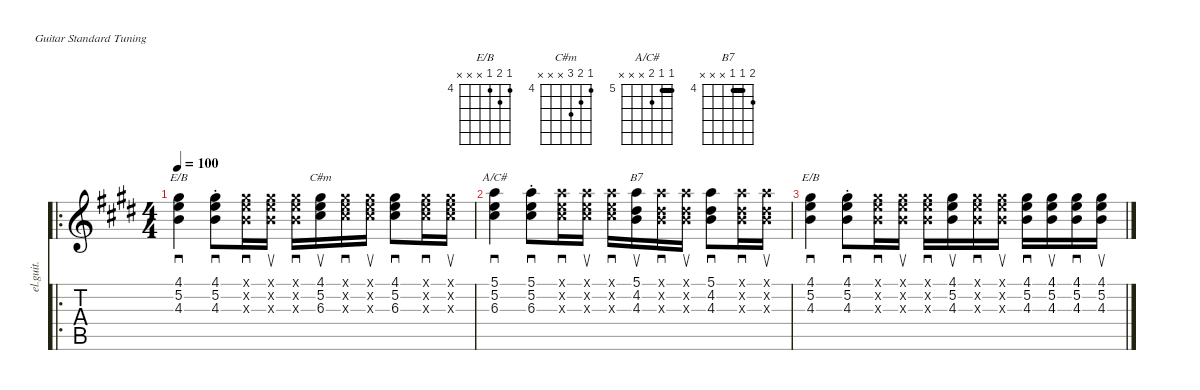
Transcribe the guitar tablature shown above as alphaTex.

\defaultSystemsLayout 4
\hideDynamics
\bracketExtendMode nobrackets
\track ("Clean Guitar" "el.guit.") {defaultSystemsLayout 5 instrument electricguitarclean}
\staff {score tabs}
\tuning (E4 B3 G3 D3 A2 E2)
\chord ("E/B" 4 5 4 x x x) {firstfret 4 showfingering false}
\chord ("C#m" 4 5 6 x x x) {firstfret 4 showfingering false}
\chord ("A/C#" 5 5 6 x x x) {firstfret 5 showfingering false barre 5}
\chord ("B7" 5 4 4 x x x) {firstfret 4 showfingering false barre 4}
\ro
\ts (4 4)
\beaming (8 2 2 2 2)
\tempo 100
\clef g2
\ks e
(4.3{acc forcenatural} 5.2{acc forcenatural} 4.1{acc #}).4{sd ch "E/B" dy mf instrument electricguitarclean beam Down} (4.1{acc #} 5.2{acc forcenatural} 4.3{st acc forcenatural}).8{sd beam Down} (4.3{x acc forcenatural} 5.2{x acc forcenatural} 4.1{x acc #}).16{sd beam Down} (4.1{x acc #} 5.2{x acc forcenatural} 4.3{x acc forcenatural}).16{su beam Down} (4.3{x acc forcenatural} 5.2{x acc forcenatural} 4.1{x acc #}).16{sd beam Down} (6.3{acc #} 5.2{acc forcenatural} 4.1{acc #}).16{su ch "C#m" beam Down} (4.1{x acc #} 5.2{x acc forcenatural} 6.3{x acc #}).16{sd beam Down} (6.3{x acc #} 5.2{x acc forcenatural} 4.1{x acc #}).16{su beam Down} (4.1{acc #} 5.2{acc forcenatural} 6.3{acc #}).8{sd beam Down} (6.3{x acc #} 5.2{x acc forcenatural} 4.1{x acc #}).16{sd beam Down} (4.1{x acc #} 5.2{x acc forcenatural} 6.3{x acc #}).16{su beam Down} |
(6.3{acc #} 5.2{acc forcenatural} 5.1{acc forcenatural}).4{sd ch "A/C#" beam Down} (6.3{acc #} 5.2{acc forcenatural} 5.1{st acc forcenatural}).8{sd beam Down} (5.1{x acc forcenatural} 5.2{x acc forcenatural} 6.3{x acc #}).16{sd beam Down} (6.3{x acc #} 5.2{x acc forcenatural} 5.1{x acc forcenatural}).16{su beam Down} (5.1{x acc forcenatural} 5.2{x acc forcenatural} 6.3{x acc #}).16{sd beam Down} (4.3{acc forcenatural} 4.2{acc #} 5.1{acc forcenatural}).16{su ch "B7" beam Down} (4.3{x acc forcenatural} 4.2{x acc #} 5.1{x acc forcenatural}).16{sd beam Down} (5.1{x acc forcenatural} 4.2{x acc #} 4.3{x acc forcenatural}).16{su beam Down} (5.1{acc forcenatural} 4.2{acc #} 4.3{acc forcenatural}).8{sd beam Down} (4.3{x acc forcenatural} 4.2{x acc #} 5.1{x acc forcenatural}).16{sd beam Down} (5.1{x acc forcenatural} 4.2{x acc #} 4.3{x acc forcenatural}).16{su beam Down} |
(4.3{acc forcenatural} 5.2{acc forcenatural} 4.1{acc #}).4{sd ch "E/B" beam Down} (4.3{acc forcenatural} 5.2{acc forcenatural} 4.1{st acc #}).8{sd beam Down} (4.1{x acc #} 5.2{x acc forcenatural} 4.3{x acc forcenatural}).16{sd beam Down} (4.3{x acc forcenatural} 5.2{x acc forcenatural} 4.1{x acc #}).16{su beam Down} (4.1{x acc #} 5.2{x acc forcenatural} 4.3{x acc forcenatural}).16{sd beam Down} (4.3{acc forcenatural} 5.2{acc forcenatural} 4.1{acc #}).16{su beam Down} (4.1{x acc #} 5.2{x acc forcenatural} 4.3{x acc forcenatural}).16{sd beam Down} (4.3{x acc forcenatural} 5.2{x acc forcenatural} 4.1{x acc #}).16{su beam Down} (4.1{acc #} 5.2{acc forcenatural} 4.3{acc forcenatural}).16{sd beam Down} (4.3{acc forcenatural} 5.2{acc forcenatural} 4.1{acc #}).16{su beam Down} (4.1{acc #} 5.2{acc forcenatural} 4.3{acc forcenatural}).16{sd beam Down} (4.3{acc forcenatural} 5.2{acc forcenatural} 4.1{acc #}).16{su beam Down}
